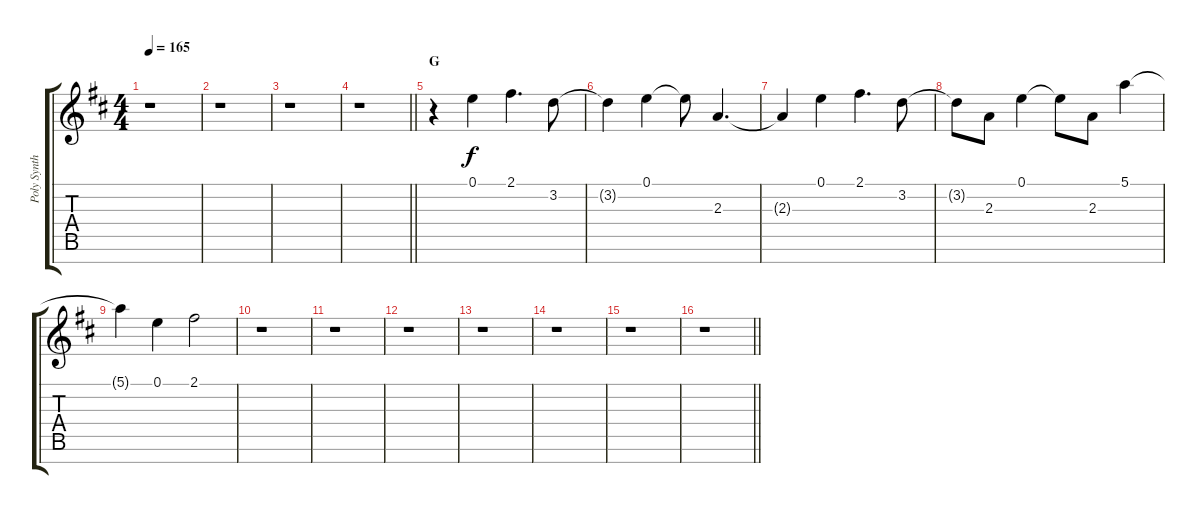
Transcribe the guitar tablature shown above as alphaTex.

\track ("Poly Synth" "Poly Synth") {instrument pad3polysynth}
\staff {score tabs}
\tuning (E5 B4 G4 D4 A3 E3 B2) {hide}
\ts (4 4)
\tempo 165
\clef g2
\ks d
r.1{dy f} |
r.1 |
r.1 |
\barLineRight lightlight
r.1 |
\section ("" "G")
r.4 0.1.4 2.1.4{d} 3.2.8 |
3.2{t}.4 0.1.4 0.1{t}.8 2.3.4{d} |
2.3{t}.4 0.1.4 2.1.4{d} 3.2.8 |
3.2{t}.8 2.3.8 0.1.4 0.1{t}.8 2.3.8 5.1.4 |
5.1{t}.4 0.1.4 2.1.2 |
r.1 |
r.1 |
r.1 |
r.1 |
r.1 |
r.1 |
\barLineRight lightlight
r.1
